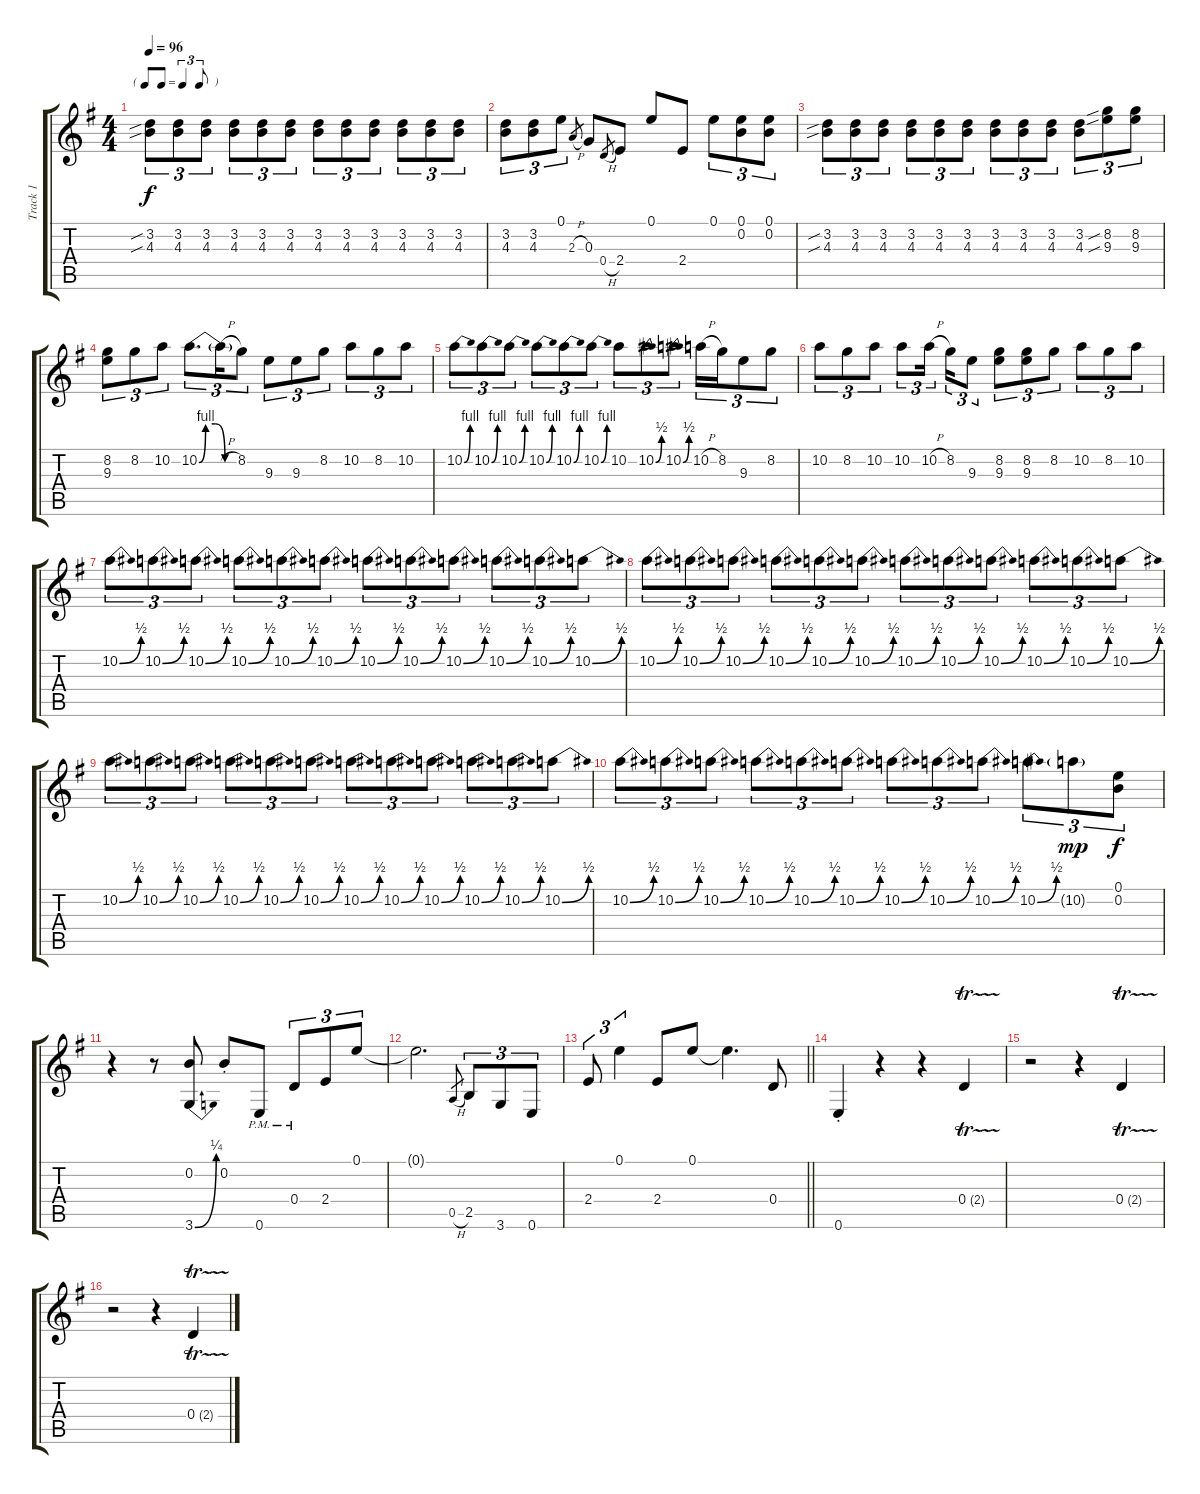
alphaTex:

\track ("Track 1" "Track 1") {instrument overdrivenguitar}
\staff {score tabs}
\tuning (E4 B3 G3 D3 A2 E2) {hide}
\ts (4 4)
\tf triplet8th
\tempo 96
\clef g2
\ks g
(3.2{sib} 4.3{sib}).8{tu (3 2) dy f} (3.2 4.3).8{tu (3 2)} (3.2 4.3).8{tu (3 2)} (3.2 4.3).8{tu (3 2)} (3.2 4.3).8{tu (3 2)} (3.2 4.3).8{tu (3 2)} (3.2 4.3).8{tu (3 2)} (3.2 4.3).8{tu (3 2)} (3.2 4.3).8{tu (3 2)} (3.2 4.3).8{tu (3 2)} (3.2 4.3).8{tu (3 2)} (3.2 4.3).8{tu (3 2)} |
(3.2 4.3).8{tu (3 2)} (3.2 4.3).8{tu (3 2)} 0.1.8{tu (3 2)} 2.3{h}.8{gr} 0.3.8 0.4{h}.8{gr} 2.4.8 0.1.8 2.4.8 0.1.8{tu (3 2)} (0.1 0.2).8{tu (3 2)} (0.1 0.2).8{tu (3 2)} |
(3.2{sib} 4.3{sib}).8{tu (3 2)} (3.2 4.3).8{tu (3 2)} (3.2 4.3).8{tu (3 2)} (3.2 4.3).8{tu (3 2)} (3.2 4.3).8{tu (3 2)} (3.2 4.3).8{tu (3 2)} (3.2 4.3).8{tu (3 2)} (3.2 4.3).8{tu (3 2)} (3.2 4.3).8{tu (3 2)} (3.2 4.3).8{tu (3 2)} (8.2{sib} 9.3{sib}).8{tu (3 2)} (8.2 9.3).8{tu (3 2)} |
(8.2 9.3).8{tu (3 2)} 8.2.8{tu (3 2)} 10.2.8{tu (3 2)} 10.2{be (custom 0 0 10 4 25 4 40 0 60 0)}.8{d tu (3 2)} 10.2{h t}.16{tu (3 2)} 8.2.8{tu (3 2)} 9.3.8{tu (3 2)} 9.3.8{tu (3 2)} 8.2.8{tu (3 2)} 10.2.8{tu (3 2)} 8.2.8{tu (3 2)} 10.2.8{tu (3 2)} |
10.2{be (bend 0 0 60 4)}.8{tu (3 2)} 10.2{be (bend 0 0 60 4)}.8{tu (3 2)} 10.2{be (bend 0 0 60 4)}.8{tu (3 2)} 10.2{be (bend 0 0 60 4)}.8{tu (3 2)} 10.2{be (bend 0 0 60 4)}.8{tu (3 2)} 10.2{be (bend 0 0 60 4)}.8{tu (3 2)} 10.2.8{tu (3 2)} 10.2{be (bend 0 0 60 2)}.8{tu (3 2)} 10.2{be (bend 0 0 60 2)}.8{tu (3 2)} 10.2{h}.16{tu (3 2)} 8.2.16{tu (3 2)} 9.3.8{tu (3 2)} 8.2.8{tu (3 2)} |
10.2.8{tu (3 2)} 8.2.8{tu (3 2)} 10.2.8{tu (3 2)} 10.2.8{tu (3 2)} 10.2{h}.16{tu (3 2) beam splitsecondary} 8.2.16{tu (3 2)} 9.3.8{tu (3 2)} (8.2 9.3).8{tu (3 2)} (8.2 9.3).8{tu (3 2)} 8.2.8{tu (3 2)} 10.2.8{tu (3 2)} 8.2.8{tu (3 2)} 10.2.8{tu (3 2)} |
10.2{be (bend 0 0 60 2)}.8{tu (3 2)} 10.2{be (bend 0 0 60 2)}.8{tu (3 2)} 10.2{be (bend 0 0 60 2)}.8{tu (3 2)} 10.2{be (bend 0 0 60 2)}.8{tu (3 2)} 10.2{be (bend 0 0 60 2)}.8{tu (3 2)} 10.2{be (bend 0 0 60 2)}.8{tu (3 2)} 10.2{be (bend 0 0 60 2)}.8{tu (3 2)} 10.2{be (bend 0 0 60 2)}.8{tu (3 2)} 10.2{be (bend 0 0 60 2)}.8{tu (3 2)} 10.2{be (bend 0 0 60 2)}.8{tu (3 2)} 10.2{be (bend 0 0 60 2)}.8{tu (3 2)} 10.2{be (bend 0 0 60 2)}.8{tu (3 2)} |
10.2{be (bend 0 0 60 2)}.8{tu (3 2)} 10.2{be (bend 0 0 60 2)}.8{tu (3 2)} 10.2{be (bend 0 0 60 2)}.8{tu (3 2)} 10.2{be (bend 0 0 60 2)}.8{tu (3 2)} 10.2{be (bend 0 0 60 2)}.8{tu (3 2)} 10.2{be (bend 0 0 60 2)}.8{tu (3 2)} 10.2{be (bend 0 0 60 2)}.8{tu (3 2)} 10.2{be (bend 0 0 60 2)}.8{tu (3 2)} 10.2{be (bend 0 0 60 2)}.8{tu (3 2)} 10.2{be (bend 0 0 60 2)}.8{tu (3 2)} 10.2{be (bend 0 0 60 2)}.8{tu (3 2)} 10.2{be (bend 0 0 60 2)}.8{tu (3 2)} |
10.2{be (bend 0 0 60 2)}.8{tu (3 2)} 10.2{be (bend 0 0 60 2)}.8{tu (3 2)} 10.2{be (bend 0 0 60 2)}.8{tu (3 2)} 10.2{be (bend 0 0 60 2)}.8{tu (3 2)} 10.2{be (bend 0 0 60 2)}.8{tu (3 2)} 10.2{be (bend 0 0 60 2)}.8{tu (3 2)} 10.2{be (bend 0 0 60 2)}.8{tu (3 2)} 10.2{be (bend 0 0 60 2)}.8{tu (3 2)} 10.2{be (bend 0 0 60 2)}.8{tu (3 2)} 10.2{be (bend 0 0 60 2)}.8{tu (3 2)} 10.2{be (bend 0 0 60 2)}.8{tu (3 2)} 10.2{be (bend 0 0 60 2)}.8{tu (3 2)} |
10.2{be (bend 0 0 60 2)}.8{tu (3 2)} 10.2{be (bend 0 0 60 2)}.8{tu (3 2)} 10.2{be (bend 0 0 60 2)}.8{tu (3 2)} 10.2{be (bend 0 0 60 2)}.8{tu (3 2)} 10.2{be (bend 0 0 60 2)}.8{tu (3 2)} 10.2{be (bend 0 0 60 2)}.8{tu (3 2)} 10.2{be (bend 0 0 60 2)}.8{tu (3 2)} 10.2{be (bend 0 0 60 2)}.8{tu (3 2)} 10.2{be (bend 0 0 60 2)}.8{tu (3 2)} 10.2{be (bend 0 0 60 2)}.8{tu (3 2)} 10.2{g}.8{tu (3 2) dy mp} (0.1 0.2).8{tu (3 2) dy f} |
r.4 r.8 (0.2 3.6{be (bend 0 0 60 1)}).8 0.2{st}.8 0.6{pm}.8 0.4{pm}.8{tu (3 2)} 2.4.8{tu (3 2)} 0.1.8{tu (3 2)} |
0.1{t}.2{d} 0.5{h}.8{gr} 2.5.8{tu (3 2)} 3.6.8{tu (3 2)} 0.6.8{tu (3 2)} |
\barLineRight lightlight
2.4.8{tu (3 2)} 0.1.4{tu (3 2)} 2.4.8 0.1.8 0.1{t}.4{d} 0.4.8 |
0.6{st}.4 r.4 r.4 0.4{tr (2 32)}.4 |
r.2 r.4 0.4{tr (2 32)}.4 |
r.2 r.4 0.4{tr (2 32)}.4
